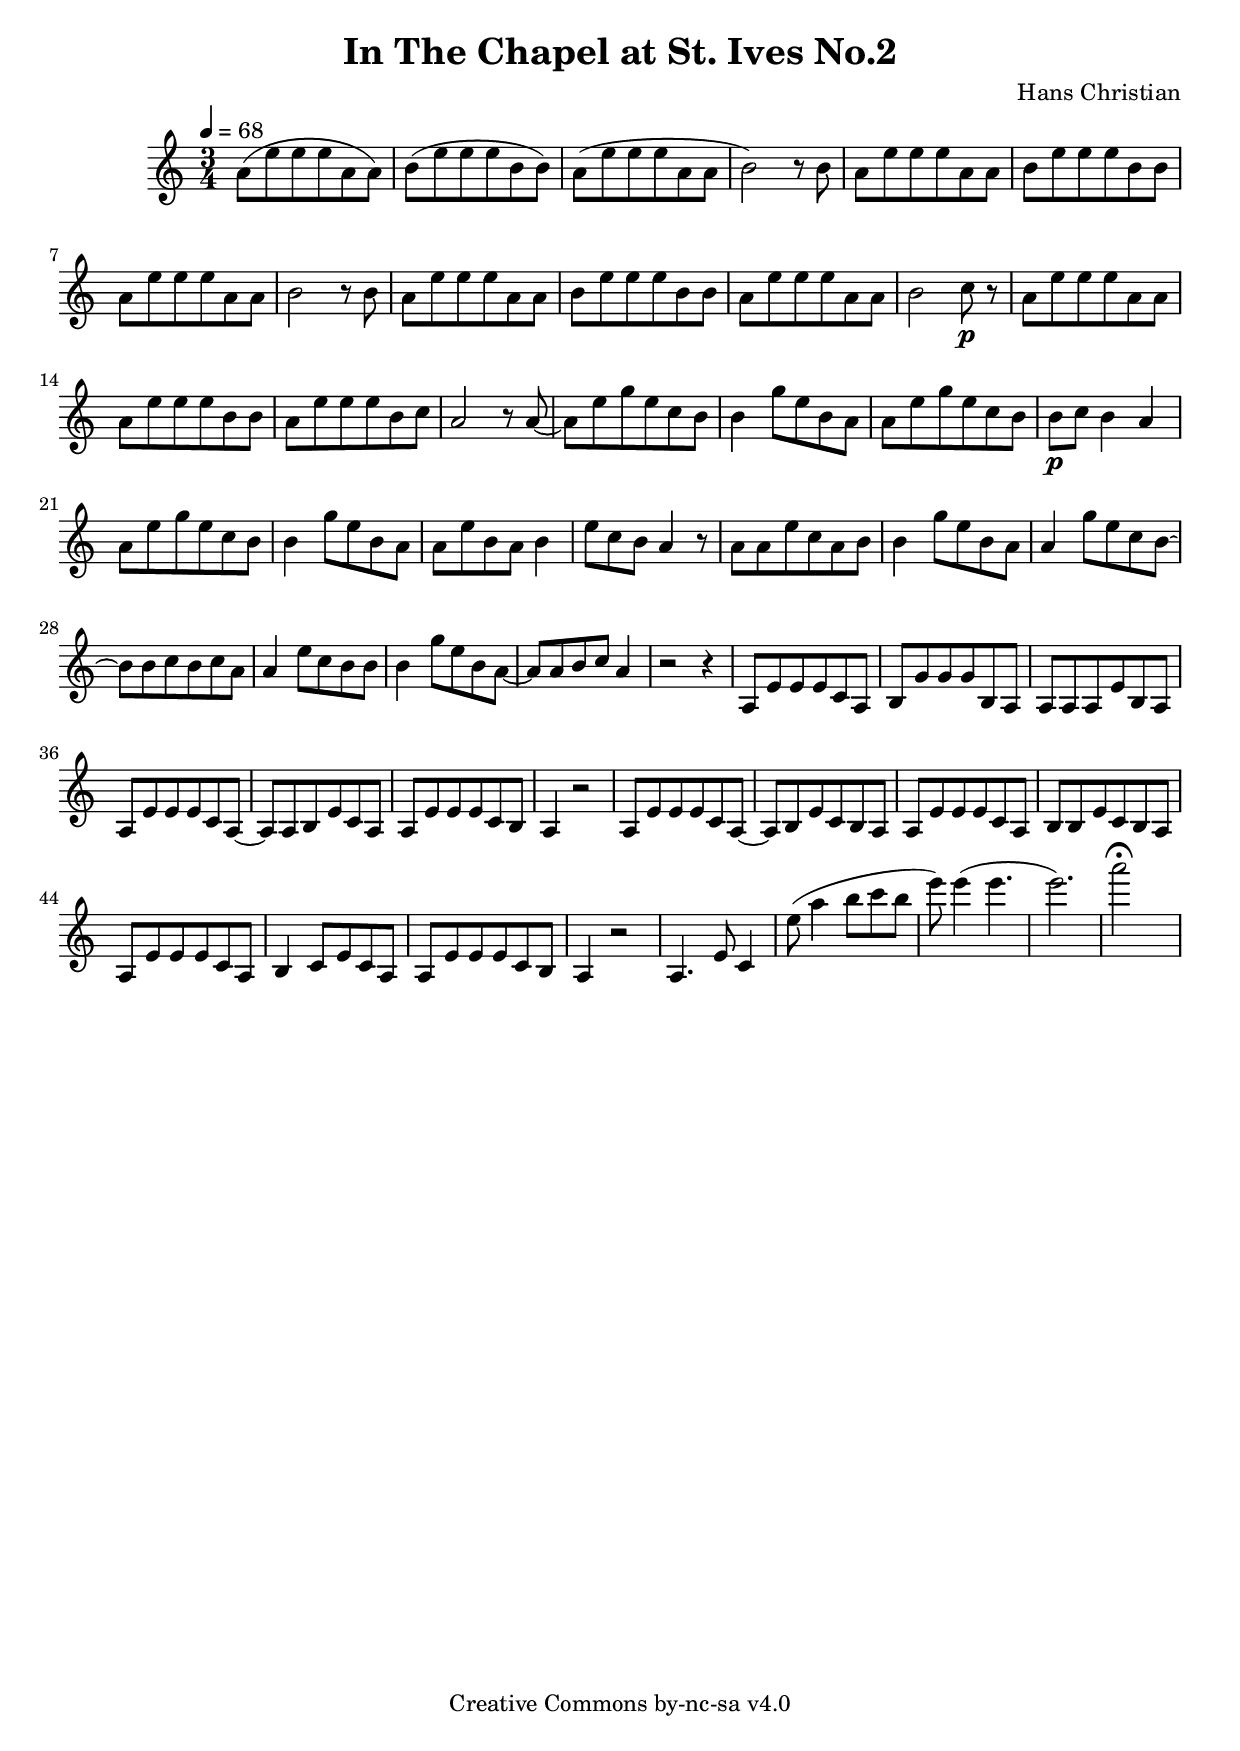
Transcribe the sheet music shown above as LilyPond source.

\header {
	title = "In The Chapel at St. Ives No.2"
	composer = "Hans Christian"
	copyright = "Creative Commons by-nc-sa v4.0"
}

\score {
	\new Staff \with {midiInstrument = #"cello"} <<
	\time 3/4
	\tempo 4=68
	\relative {
	a'8( e' e e a, a)
	b( e e e b b) % 00:05 mark at the second e
	a( e' e e a, a
	b2) r8 b

	a e' e e a, a % 00:10 mark at the end
	b e e e b b
	a e' e e a, a
	b2 r8 b

	a8 e' e e a, a % 00:15 mark at the opening a
	b e e e b b
	a e' e e a, a
	b2 c8\p r % 00:20 mark at b

	a e' e e a, a
	a e' e e b b
	a e' e e b c % 00:25 mark at b
	a2 r8 a~

	a e' g e c b
	b4 g'8 e b a % 00:30 mark at g
	a e' g e c b % FIXME crescendo to piano here?
	b\p c b4 a

	a8\! e' g e c b % 00:35 mark at c
	b4 g'8 e b a
	a e' b a b4
	e8 c b a4 r8 % 00:40 mark at a

	a a e' c a b
	b4 g'8 e b a
	a4 g'8 e c b~ % 00:45 mark at e
	b b c b c a

	a4 e'8 c b b
	b4 g'8 e b a~ % FIXME: I'm not super-happy about the rhythm of this b quarter note.
	a a b c a4 % 00:50 mark at the beginning of the measure
	r2 r4

	a,8 e' e e c a % 00:55 mark at c
	b g' g g b, a
	a a a e' b a
	a e' e e c a~ % 01:00 mark at the beginning of the measure
	a a b e c a
	a e' e e c b
	a4 r2 % 01:05 mark at a

	a8 e' e e c a~
	a b e c b a
	a e' e e c a % 01:10 mark at the second e
	b b e c b a
	a e' e e c a
	b4 c8 e c a % 01:15 mark at a
	a e' e e c b
	a4 r2

	a4. e'8 c4


	%END section
	% total work in progress. FIXME: port to relative notation.

	e'8( a4 b8 c b %works better when played on the 2nd string, FIXME: add markers for that

	e8) e4( e4. % 09:00 mark
	e2.) %FIXME: measure the duration of this e group.
	a2\fermata s4
	}

	>>
	\layout{}
	\midi{}
}
